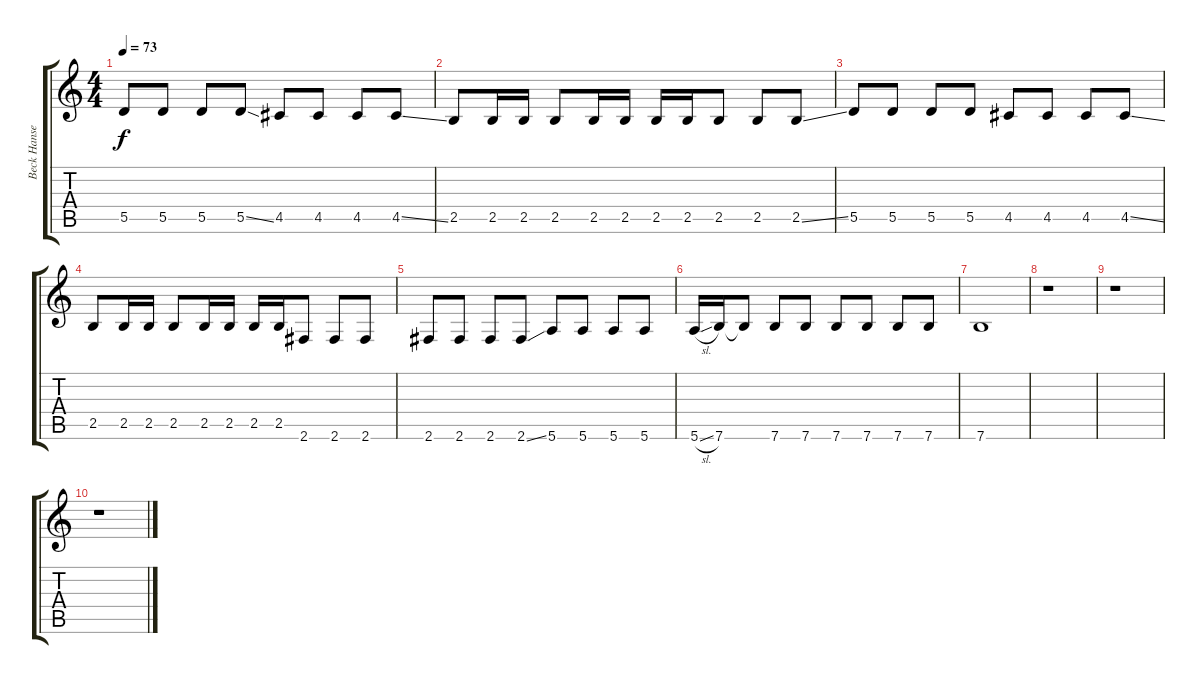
\track ("Beck Hansen - Guitar II" "Beck Hanse") {instrument acousticguitarsteel}
\staff {score tabs}
\tuning (E4 B3 G3 D3 A2 E2) {hide}
\ts (4 4)
\tempo 73
\clef g2
\ks c
5.5.8{dy f} 5.5.8 5.5.8 5.5{ss}.8 4.5.8 4.5.8 4.5.8 4.5{ss}.8 |
2.5.8 2.5.16 2.5.16 2.5.8 2.5.16 2.5.16 2.5.16 2.5.16 2.5.8 2.5.8 2.5{ss}.8 |
5.5.8 5.5.8 5.5.8 5.5.8 4.5.8 4.5.8 4.5.8 4.5{ss}.8 |
2.5.8 2.5.16 2.5.16 2.5.8 2.5.16 2.5.16 2.5.16 2.5.16 2.6.8 2.6.8 2.6.8 |
2.6.8 2.6.8 2.6.8 2.6{ss}.8 5.6.8 5.6.8 5.6.8 5.6.8 |
5.6{sl}.16 7.6.16 7.6{t}.8 7.6.8 7.6.8 7.6.8 7.6.8 7.6.8 7.6.8 |
7.6.1 |
r.1 |
r.1 |
r.1
